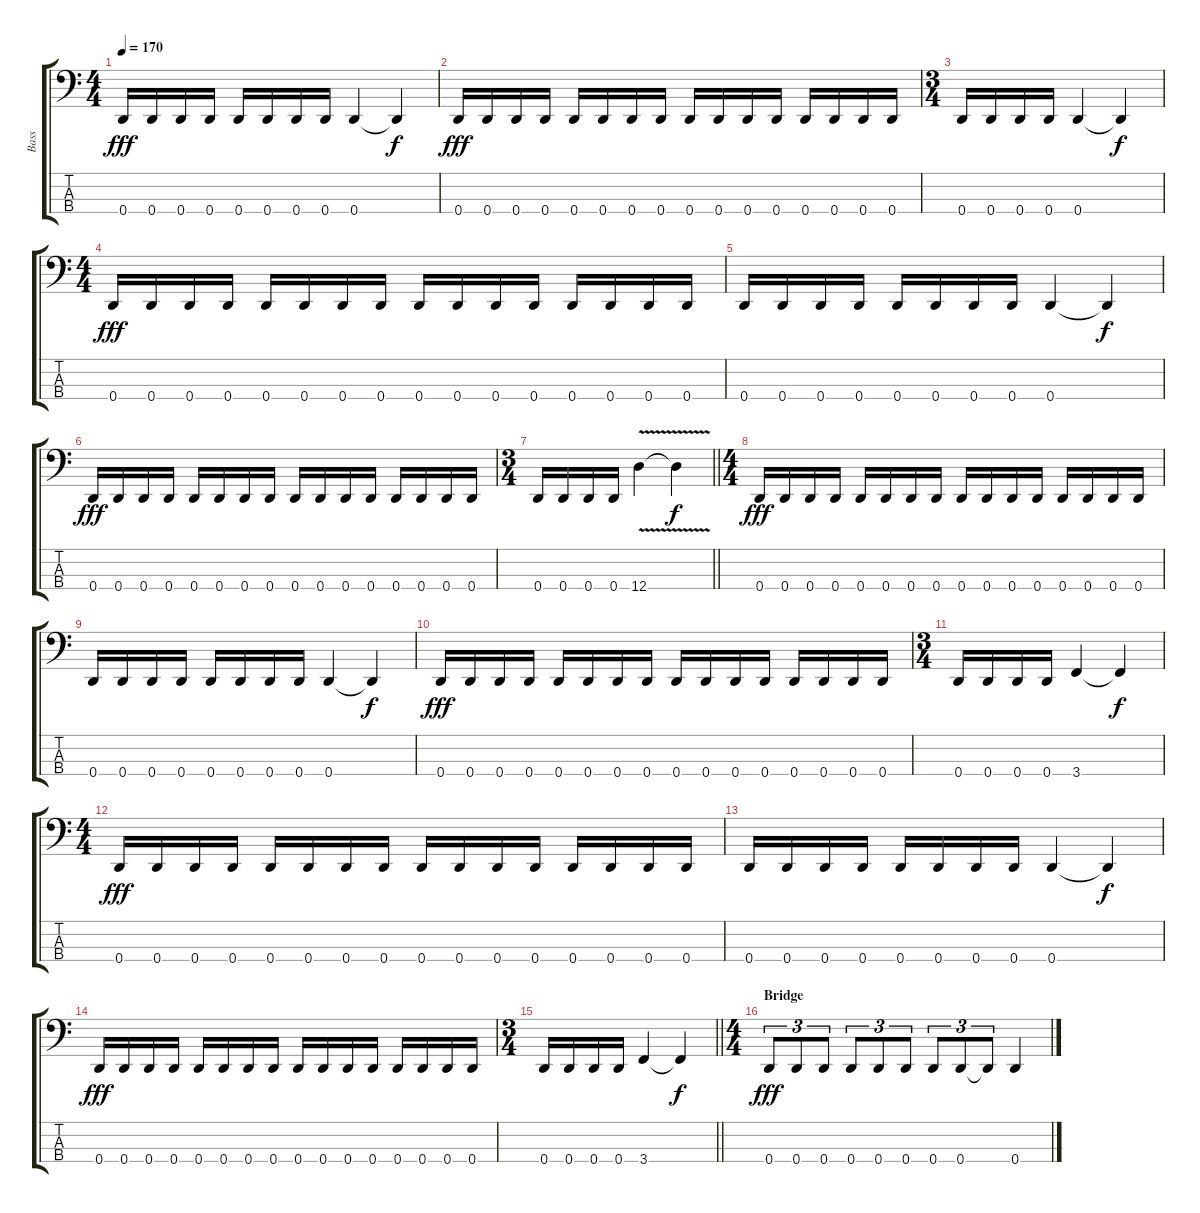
\track ("Bass" "Bass") {instrument electricbassfinger}
\staff {score tabs}
\tuning (F2 C2 G1 D1) {hide}
\ts (4 4)
\tempo 170
\clef f4
\ks c
0.4.16{dy fff} 0.4.16 0.4.16 0.4.16 0.4.16 0.4.16 0.4.16 0.4.16 0.4.4 0.4{t}.4{dy f} |
0.4.16{dy fff} 0.4.16 0.4.16 0.4.16 0.4.16 0.4.16 0.4.16 0.4.16 0.4.16 0.4.16 0.4.16 0.4.16 0.4.16 0.4.16 0.4.16 0.4.16 |
\ts (3 4)
0.4.16 0.4.16 0.4.16 0.4.16 0.4.4 0.4{t}.4{dy f} |
\ts (4 4)
0.4.16{dy fff} 0.4.16 0.4.16 0.4.16 0.4.16 0.4.16 0.4.16 0.4.16 0.4.16 0.4.16 0.4.16 0.4.16 0.4.16 0.4.16 0.4.16 0.4.16 |
0.4.16 0.4.16 0.4.16 0.4.16 0.4.16 0.4.16 0.4.16 0.4.16 0.4.4 0.4{t}.4{dy f} |
0.4.16{dy fff} 0.4.16 0.4.16 0.4.16 0.4.16 0.4.16 0.4.16 0.4.16 0.4.16 0.4.16 0.4.16 0.4.16 0.4.16 0.4.16 0.4.16 0.4.16 |
\ts (3 4)
\barLineRight lightlight
0.4.16 0.4.16 0.4.16 0.4.16 12.4{v}.4 12.4{t}.4{dy f} |
\ts (4 4)
0.4.16{dy fff} 0.4.16 0.4.16 0.4.16 0.4.16 0.4.16 0.4.16 0.4.16 0.4.16 0.4.16 0.4.16 0.4.16 0.4.16 0.4.16 0.4.16 0.4.16 |
0.4.16 0.4.16 0.4.16 0.4.16 0.4.16 0.4.16 0.4.16 0.4.16 0.4.4 0.4{t}.4{dy f} |
0.4.16{dy fff} 0.4.16 0.4.16 0.4.16 0.4.16 0.4.16 0.4.16 0.4.16 0.4.16 0.4.16 0.4.16 0.4.16 0.4.16 0.4.16 0.4.16 0.4.16 |
\ts (3 4)
0.4.16 0.4.16 0.4.16 0.4.16 3.4.4 3.4{t}.4{dy f} |
\ts (4 4)
0.4.16{dy fff} 0.4.16 0.4.16 0.4.16 0.4.16 0.4.16 0.4.16 0.4.16 0.4.16 0.4.16 0.4.16 0.4.16 0.4.16 0.4.16 0.4.16 0.4.16 |
0.4.16 0.4.16 0.4.16 0.4.16 0.4.16 0.4.16 0.4.16 0.4.16 0.4.4 0.4{t}.4{dy f} |
0.4.16{dy fff} 0.4.16 0.4.16 0.4.16 0.4.16 0.4.16 0.4.16 0.4.16 0.4.16 0.4.16 0.4.16 0.4.16 0.4.16 0.4.16 0.4.16 0.4.16 |
\ts (3 4)
\barLineRight lightlight
0.4.16 0.4.16 0.4.16 0.4.16 3.4.4 3.4{t}.4{dy f} |
\ts (4 4)
\section ("" "Bridge")
0.4.8{tu (3 2) dy fff} 0.4.8{tu (3 2)} 0.4.8{tu (3 2)} 0.4.8{tu (3 2)} 0.4.8{tu (3 2)} 0.4.8{tu (3 2)} 0.4.8{tu (3 2)} 0.4.8{tu (3 2)} 0.4{t}.8{tu (3 2)} 0.4.4
